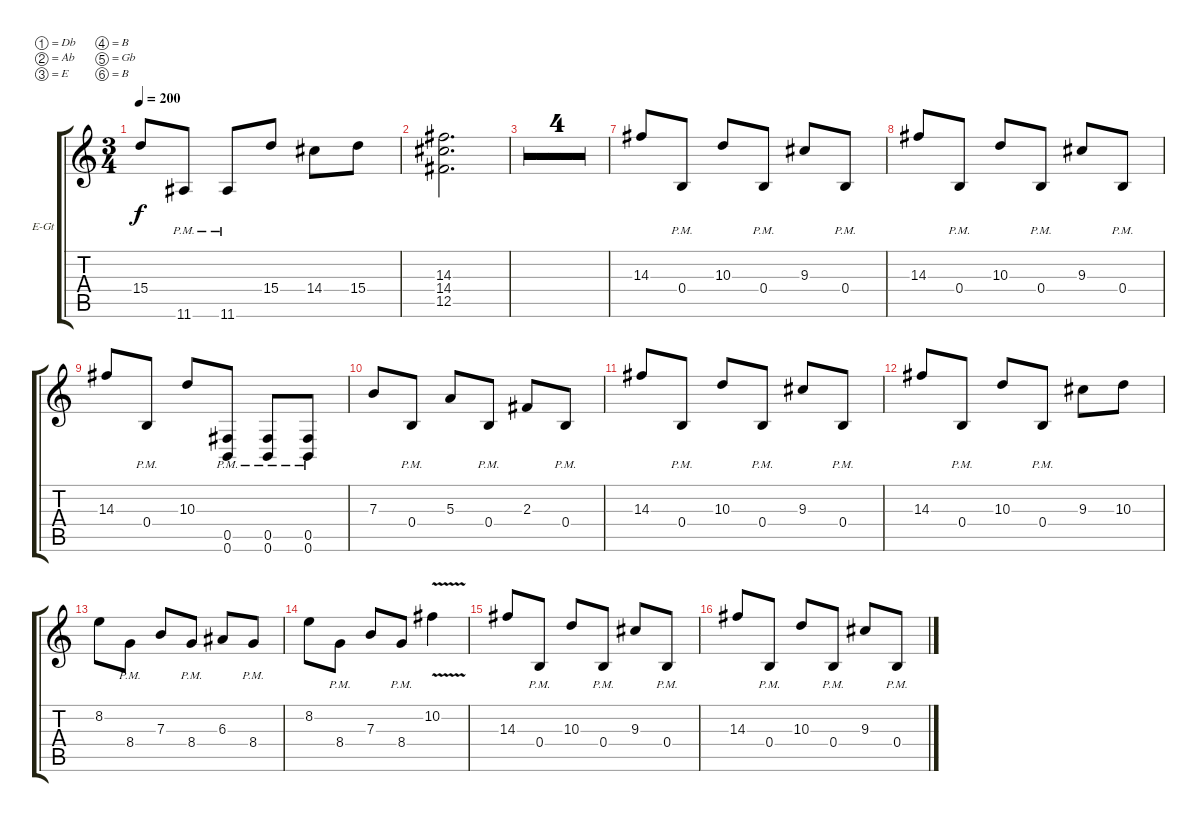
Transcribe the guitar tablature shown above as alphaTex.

\bracketExtendMode groupsimilarinstruments
\firstSystemTrackNameOrientation horizontal
\otherSystemsTrackNameOrientation horizontal
\track ("Track 2" "E-Gt") {multiBarRest instrument overdrivenguitar}
\staff {score tabs}
\tuning (Db4 Ab3 E3 B2 Gb2 B1)
\ts (3 4)
\tempo 200
\clef g2
\ks c
15.4.8{dy f} 11.6{pm}.8 11.6{pm}.8 15.4.8 14.4.8 15.4.8 |
(14.3 14.4 12.5).2{d} |
|
|
|
|
14.3.8 0.4{pm}.8 10.3.8 0.4{pm}.8 9.3.8 0.4{pm}.8 |
14.3.8 0.4{pm}.8 10.3.8 0.4{pm}.8 9.3.8 0.4{pm}.8 |
14.3.8 0.4{pm}.8 10.3.8 (0.5{pm} 0.6{pm}).8 (0.5{pm} 0.6{pm}).8 (0.5{pm} 0.6{pm}).8 |
7.3.8 0.4{pm}.8 5.3.8 0.4{pm}.8 2.3.8 0.4{pm}.8 |
14.3.8 0.4{pm}.8 10.3.8 0.4{pm}.8 9.3.8 0.4{pm}.8 |
14.3.8 0.4{pm}.8 10.3.8 0.4{pm}.8 9.3.8 10.3.8 |
8.2.8 8.4{pm}.8 7.3.8 8.4{pm}.8 6.3.8 8.4{pm}.8 |
8.2.8 8.4{pm}.8 7.3.8 8.4{pm}.8 10.2{v}.4 |
14.3.8 0.4{pm}.8 10.3.8 0.4{pm}.8 9.3.8 0.4{pm}.8 |
14.3.8 0.4{pm}.8 10.3.8 0.4{pm}.8 9.3.8 0.4{pm}.8
